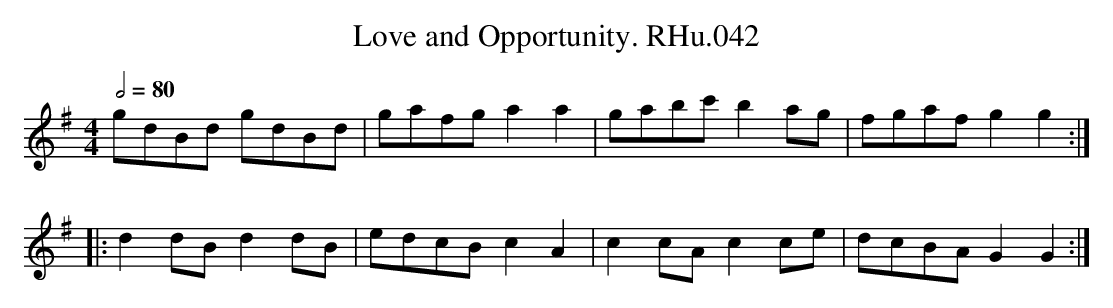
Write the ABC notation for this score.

X:1
T:Love and Opportunity. RHu.042
L:1/8
M:4/4
Q:1/2=80
K:G
gdBd gdBd|gafg a2a2|gabc' b2ag|fgaf g2g2::!
d2dB d2dB|edcB c2A2|c2cA c2ce|dcBA G2G2:|
